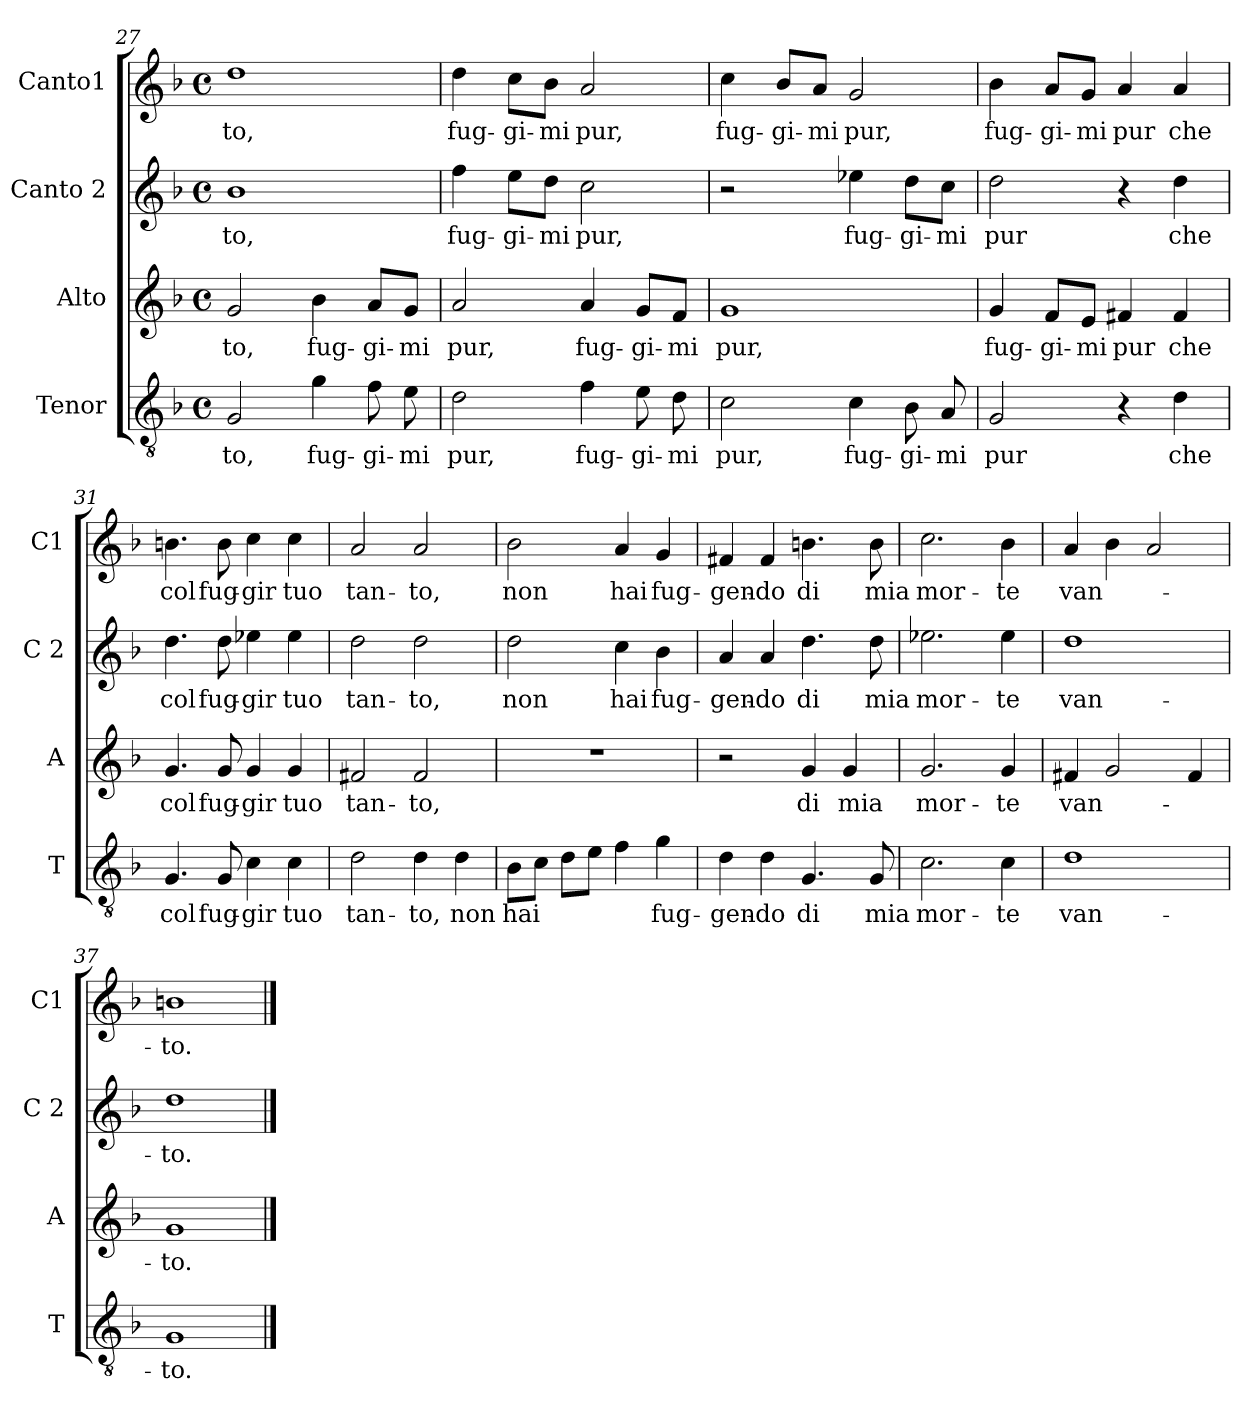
**kern	**text	**kern	**text	**kern	**text	**kern	**text
*part4	*part4	*part3	*part3	*part2	*part2	*part1	*part1
*staff4	*staff4	*staff3	*staff3	*staff2	*staff2	*staff1	*staff1
*I"Tenor	*	*I"Alto	*	*I"Canto 2	*	*I"Canto1	*
*I'T	*	*I'A	*	*I'C 2	*	*I'C1	*
*clefGv2	*	*clefG2	*	*clefG2	*	*clefG2	*
*k[b-]	*	*k[b-]	*	*k[b-]	*	*k[b-]	*
*F:	*	*F:	*	*F:	*	*F:	*
*M4/4	*	*M4/4	*	*M4/4	*	*M4/4	*
*met(c)	*	*met(c)	*	*met(c)	*	*met(c)	*
=27	=27	=27	=27	=27	=27	=27	=27
!	!LO:LY:b	!	!LO:LY:b	!	!LO:LY:b	!	!LO:LY:b
2G/	-to,	2g/	-to,	1b-	-to,	1dd	-to,
!	!LO:LY:b	!	!LO:LY:b	!	!	!	!
4g\	fug-	4b-\	fug-	.	.	.	.
!	!LO:LY:b	!	!LO:LY:b	!	!	!	!
8f\	-gi-	8a/L	-gi-	.	.	.	.
!	!LO:LY:b	!	!LO:LY:b	!	!	!	!
8e\	-mi	8g/J	-mi	.	.	.	.
!!LO:LB:g=z
=28	=28	=28	=28	=28	=28	=28	=28
!	!LO:LY:b	!	!LO:LY:b	!	!LO:LY:b	!	!LO:LY:b
2d\	pur,	2a/	pur,	4ff\	fug-	4dd\	fug-
!	!	!	!	!	!LO:LY:b	!	!LO:LY:b
.	.	.	.	8ee\L	-gi-	8cc\L	-gi-
!	!	!	!	!	!LO:LY:b	!	!LO:LY:b
.	.	.	.	8dd\J	-mi	8b-\J	-mi
!	!LO:LY:b	!	!LO:LY:b	!	!LO:LY:b	!	!LO:LY:b
4f\	fug-	4a/	fug-	2cc\	pur,	2a/	pur,
!	!LO:LY:b	!	!LO:LY:b	!	!	!	!
8e\	-gi-	8g/L	-gi-	.	.	.	.
!	!LO:LY:b	!	!LO:LY:b	!	!	!	!
8d\	-mi	8f/J	-mi	.	.	.	.
=29	=29	=29	=29	=29	=29	=29	=29
!	!LO:LY:b	!	!LO:LY:b	!	!	!	!LO:LY:b
2c\	pur,	1g	pur,	2r	.	4cc\	fug-
!	!	!	!	!	!	!	!LO:LY:b
.	.	.	.	.	.	8b-/L	-gi-
!	!	!	!	!	!	!	!LO:LY:b
.	.	.	.	.	.	8a/J	-mi
!	!LO:LY:b	!	!	!	!LO:LY:b	!	!LO:LY:b
4c\	fug-	.	.	4ee-X\	fug-	2g/	pur,
!	!LO:LY:b	!	!	!	!LO:LY:b	!	!
8B-\	-gi-	.	.	8dd\L	-gi-	.	.
!	!LO:LY:b	!	!	!	!LO:LY:b	!	!
8A/	-mi	.	.	8cc\J	-mi	.	.
=30	=30	=30	=30	=30	=30	=30	=30
!	!LO:LY:b	!	!LO:LY:b	!	!LO:LY:b	!	!LO:LY:b
2G/	pur	4g/	fug-	2dd\	pur	4b-\	fug-
!	!	!	!LO:LY:b	!	!	!	!LO:LY:b
.	.	8f/L	-gi-	.	.	8a/L	-gi-
!	!	!	!LO:LY:b	!	!	!	!LO:LY:b
.	.	8e/J	-mi	.	.	8g/J	-mi
!	!	!	!LO:LY:b	!	!	!	!LO:LY:b
4r	.	4f#X/	pur	4r	.	4a/	pur
!	!LO:LY:b	!	!LO:LY:b	!	!LO:LY:b	!	!LO:LY:b
4d\	che	4f#/	che	4dd\	che	4a/	che
=31	=31	=31	=31	=31	=31	=31	=31
!	!LO:LY:b	!	!LO:LY:b	!	!LO:LY:b	!	!LO:LY:b
4.G/	col	4.g/	col	4.dd\	col	4.bn\	col
!	!LO:LY:b	!	!LO:LY:b	!	!LO:LY:b	!	!LO:LY:b
8G/	fug-	8g/	fug-	8dd\	fug-	8b\	fug-
!	!LO:LY:b	!	!LO:LY:b	!	!LO:LY:b	!	!LO:LY:b
4c\	-gir	4g/	-gir	4ee-X\	-gir	4cc\	-gir
!	!LO:LY:b	!	!LO:LY:b	!	!LO:LY:b	!	!LO:LY:b
4c\	tuo	4g/	tuo	4ee-\	tuo	4cc\	tuo
=32	=32	=32	=32	=32	=32	=32	=32
!	!LO:LY:b	!	!LO:LY:b	!	!LO:LY:b	!	!LO:LY:b
2d\	tan-	2f#X/	tan-	2dd\	tan-	2a/	tan-
!	!LO:LY:b	!	!LO:LY:b	!	!LO:LY:b	!	!LO:LY:b
4d\	-to,	2f#/	-to,	2dd\	-to,	2a/	-to,
!	!LO:LY:b	!	!	!	!	!	!
4d\	non	.	.	.	.	.	.
!!LO:LB:g=z
=33	=33	=33	=33	=33	=33	=33	=33
!	!LO:LY:b	!	!	!	!LO:LY:b	!	!LO:LY:b
8B-\L	hai	1r	.	2dd\	non	2b-\	non
8c\J	.	.	.	.	.	.	.
8d\L	.	.	.	.	.	.	.
8e\J	.	.	.	.	.	.	.
!	!	!	!	!	!LO:LY:b	!	!LO:LY:b
4f\	.	.	.	4cc\	hai	4a/	hai
!	!LO:LY:b	!	!	!	!LO:LY:b	!	!LO:LY:b
4g\	fug-	.	.	4b-\	fug-	4g/	fug-
=34	=34	=34	=34	=34	=34	=34	=34
!	!LO:LY:b	!	!	!	!LO:LY:b	!	!LO:LY:b
4d\	-gen-	2r	.	4a/	-gen-	4f#X/	-gen-
!	!LO:LY:b	!	!	!	!LO:LY:b	!	!LO:LY:b
4d\	-do	.	.	4a/	-do	4f#/	-do
!	!LO:LY:b	!	!LO:LY:b	!	!LO:LY:b	!	!LO:LY:b
4.G/	di	4g/	di	4.dd\	di	4.bn\	di
!	!	!	!LO:LY:b	!	!	!	!
.	.	4g/	mia	.	.	.	.
!	!LO:LY:b	!	!	!	!LO:LY:b	!	!LO:LY:b
8G/	mia	.	.	8dd\	mia	8b\	mia
=35	=35	=35	=35	=35	=35	=35	=35
!	!LO:LY:b	!	!LO:LY:b	!	!LO:LY:b	!	!LO:LY:b
2.c\	mor-	2.g/	mor-	2.ee-X\	mor-	2.cc\	mor-
!	!LO:LY:b	!	!LO:LY:b	!	!LO:LY:b	!	!LO:LY:b
4c\	-te	4g/	-te	4ee-\	-te	4b-\	-te
=36	=36	=36	=36	=36	=36	=36	=36
!	!LO:LY:b	!	!LO:LY:b	!	!LO:LY:b	!	!LO:LY:b
1d	van-	4f#X/	van-	1dd	van-	4a/	van-
.	.	2g/	.	.	.	4b-\	.
.	.	.	.	.	.	2a/	.
.	.	4f#/	.	.	.	.	.
=37	=37	=37	=37	=37	=37	=37	=37
!	!LO:LY:b	!	!LO:LY:b	!	!LO:LY:b	!	!LO:LY:b
1G	-to.	1g	-to.	1dd	-to.	1bn	-to.
==	==	==	==	==	==	==	==
*-	*-	*-	*-	*-	*-	*-	*-
